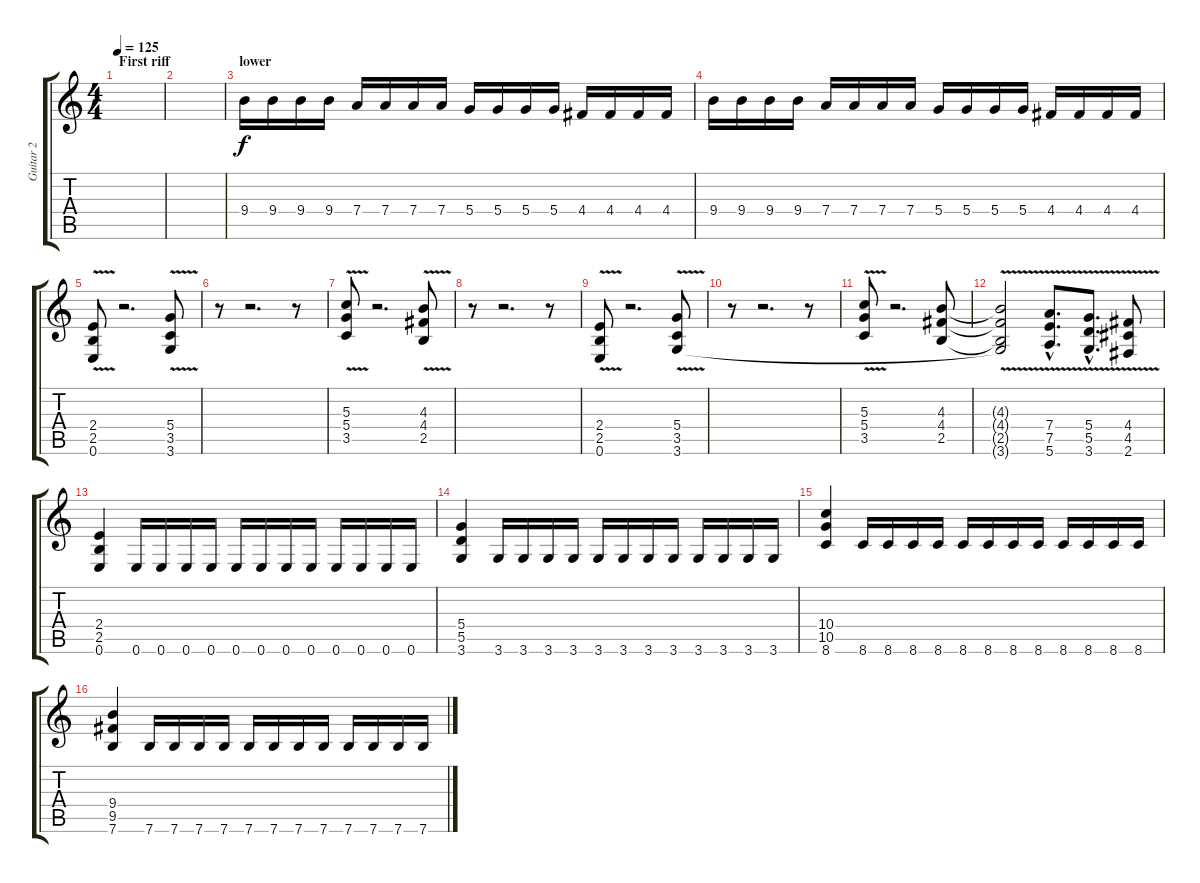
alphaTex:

\track ("Guitar 2" "Guitar 2") {instrument distortionguitar}
\staff {score tabs}
\tuning (E4 B3 G3 D3 A2 E2) {hide}
\ts (4 4)
\section ("" "First riff")
\tempo 125
\clef g2
\ks c
|
|
\section ("" "lower")
9.4.16 9.4.16 9.4.16 9.4.16 7.4.16 7.4.16 7.4.16 7.4.16 5.4.16 5.4.16 5.4.16 5.4.16 4.4.16 4.4.16 4.4.16 4.4.16 |
9.4.16 9.4.16 9.4.16 9.4.16 7.4.16 7.4.16 7.4.16 7.4.16 5.4.16 5.4.16 5.4.16 5.4.16 4.4.16 4.4.16 4.4.16 4.4.16 |
(2.4{v} 2.5{v} 0.6{v}).8 r.2{d} (5.4{v} 3.5{v} 3.6{v}).8 |
r.8 r.2{d} r.8 |
(5.3{v} 5.4{v} 3.5{v}).8 r.2{d} (4.3{v} 4.4{v} 2.5{v}).8 |
r.8 r.2{d} r.8 |
(2.4{v} 2.5{v} 0.6{v}).8 r.2{d} (5.4{v} 3.5{v} 3.6{v}).8 |
r.8 r.2{d} r.8 |
(5.3{v} 5.4{v} 3.5{v}).8 r.2{d} (4.3 4.4 2.5).8 |
(4.3{t} 4.4{t} 2.5{t} 3.6{t}).2 (7.4{v hac} 7.5{v hac} 5.6{v hac}).8{d} (5.4{v hac} 5.5{v hac} 3.6{v hac}).8{d} (4.4{v} 4.5{v} 2.6{v}).8 |
(2.4 2.5 0.6).4 0.6.16 0.6.16 0.6.16 0.6.16 0.6.16 0.6.16 0.6.16 0.6.16 0.6.16 0.6.16 0.6.16 0.6.16 |
(5.4 5.5 3.6).4 3.6.16 3.6.16 3.6.16 3.6.16 3.6.16 3.6.16 3.6.16 3.6.16 3.6.16 3.6.16 3.6.16 3.6.16 |
(10.4 10.5 8.6).4 8.6.16 8.6.16 8.6.16 8.6.16 8.6.16 8.6.16 8.6.16 8.6.16 8.6.16 8.6.16 8.6.16 8.6.16 |
(9.4 9.5 7.6).4 7.6.16 7.6.16 7.6.16 7.6.16 7.6.16 7.6.16 7.6.16 7.6.16 7.6.16 7.6.16 7.6.16 7.6.16
